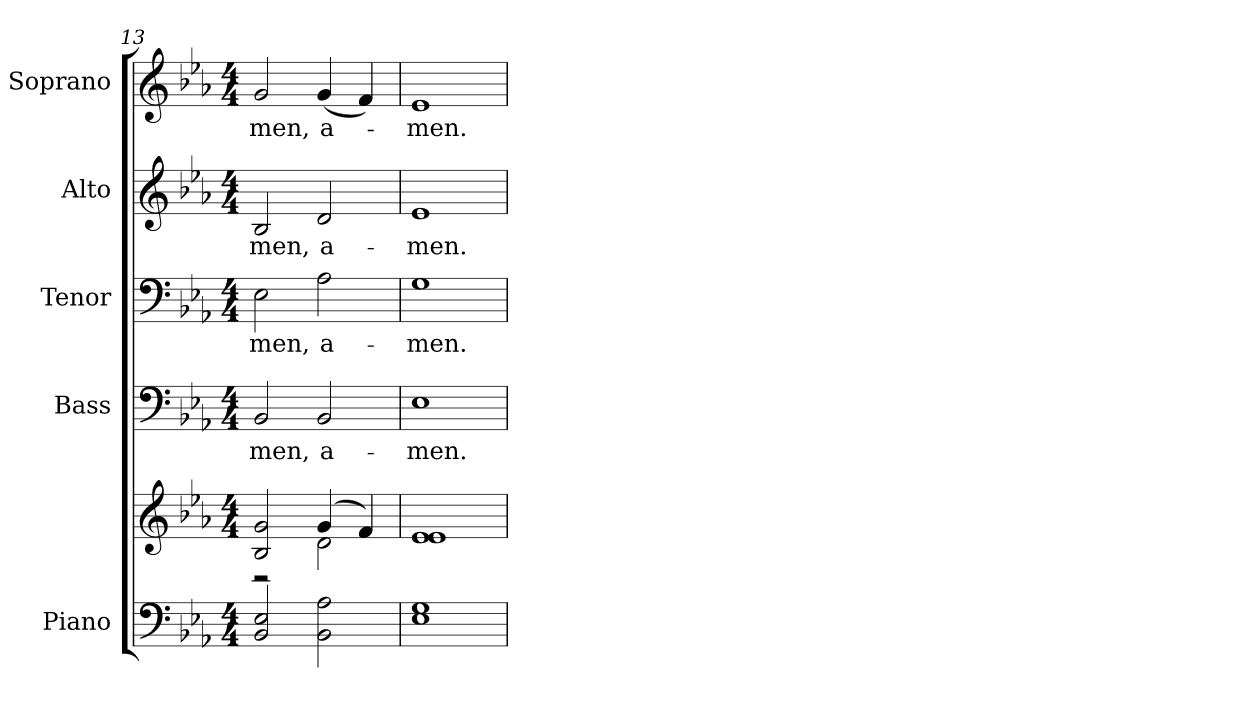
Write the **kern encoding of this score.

**kern	**kern	**kern	**text	**kern	**text	**kern	**text	**kern	**text
*part5	*part5	*part4	*part4	*part3	*part3	*part2	*part2	*part1	*part1
*staff6	*staff5	*staff4	*staff4	*staff3	*staff3	*staff2	*staff2	*staff1	*staff1
*I"Piano	*	*I"Bass	*	*I"Tenor	*	*I"Alto	*	*I"Soprano	*
*I'Pno.	*	*I'B.	*	*I'T.	*	*I'A.	*	*I'S.	*
*clefF4	*clefG2	*clefF4	*	*clefF4	*	*clefG2	*	*clefG2	*
*k[b-e-a-]	*k[b-e-a-]	*k[b-e-a-]	*	*k[b-e-a-]	*	*k[b-e-a-]	*	*k[b-e-a-]	*
*E-:	*E-:	*E-:	*	*E-:	*	*E-:	*	*E-:	*
*M4/4	*M4/4	*M4/4	*	*M4/4	*	*M4/4	*	*M4/4	*
=13	=13	=13	=13	=13	=13	=13	=13	=13	=13
*	*^	*	*	*	*	*	*	*	*
!	!	!	!	!LO:LY:b:color=#000000	!	!	!	!	!	!
!	!	!	!	!	!	!LO:LY:b:color=#000000	!	!	!	!
!	!	!	!	!	!	!	!	!LO:LY:b:color=#000000	!	!
!	!	!	!	!	!	!	!	!	!	!LO:LY:b:color=#000000
2BB-i/ 2E-i	2B-i/ 2gi	2r	2BB-i/	-men,	2E-i\	-men,	2B-i/	-men,	2gi/	-men,
!	!	!	!	!LO:LY:b:color=#000000	!	!	!	!	!	!
!	!	!	!	!	!	!LO:LY:b:color=#000000	!	!	!	!
!	!	!	!	!	!	!	!	!LO:LY:b:color=#000000	!	!
!	!	!	!	!	!	!	!	!	!	!LO:LY:b:color=#000000
2BB-i\ 2A-i	(4gi/	2di\	2BB-i/	a-	2A-i\	a-	2di/	a-	(4gi/	a-
.	4fi/)	.	.	.	.	.	.	.	4fi/)	.
*	*v	*v	*	*	*	*	*	*	*	*
=14	=14	=14	=14	=14	=14	=14	=14	=14	=14
!	!	!	!LO:LY:b:color=#000000	!	!	!	!	!	!
!	!	!	!	!	!LO:LY:b:color=#000000	!	!	!	!
!	!	!	!	!	!	!	!LO:LY:b:color=#000000	!	!
!	!	!	!	!	!	!	!	!	!LO:LY:b:color=#000000
1E-i 1Gi	1e-i 1e-i	1E-i	-men.	1Gi	-men.	1e-i	-men.	1e-i	-men.
=	=	=	=	=	=	=	=	=	=
*-	*-	*-	*-	*-	*-	*-	*-	*-	*-
